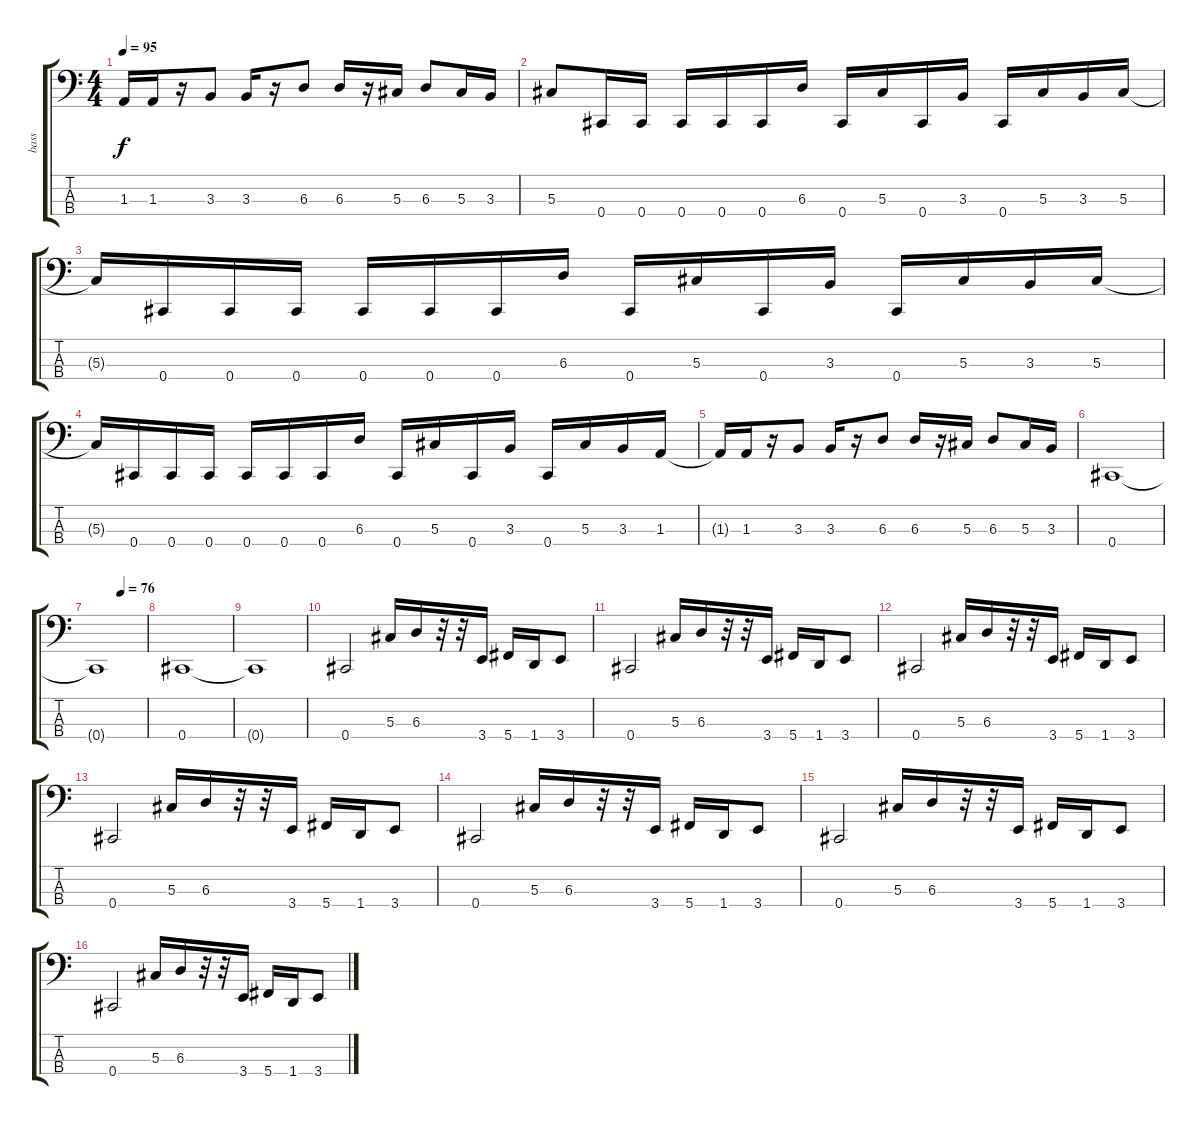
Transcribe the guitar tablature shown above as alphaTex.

\track ("bass" "bass") {instrument electricbasspick}
\staff {score tabs}
\tuning (Gb2 Db2 Ab1 Db1) {hide}
\ts (4 4)
\tempo 95
\clef f4
\ks c
1.3{t}.16{dy f} 1.3.16 r.16 3.3.8 3.3.16 r.16 6.3.8 6.3.16 r.16 5.3.16 6.3.8 5.3.16 3.3.16 |
5.3.8 0.4.16 0.4.16 0.4.16 0.4.16 0.4.16 6.3.16 0.4.16 5.3.16 0.4.16 3.3.16 0.4.16 5.3.16 3.3.16 5.3.16 |
5.3{t}.16 0.4.16 0.4.16 0.4.16 0.4.16 0.4.16 0.4.16 6.3.16 0.4.16 5.3.16 0.4.16 3.3.16 0.4.16 5.3.16 3.3.16 5.3.16 |
5.3{t}.16 0.4.16 0.4.16 0.4.16 0.4.16 0.4.16 0.4.16 6.3.16 0.4.16 5.3.16 0.4.16 3.3.16 0.4.16 5.3.16 3.3.16 1.3.16 |
1.3{t}.16 1.3.16 r.16 3.3.8 3.3.16 r.16 6.3.8 6.3.16 r.16 5.3.16 6.3.8 5.3.16 3.3.16 |
0.4.1 |
\tempo (76 0.5)
0.4{t}.1 |
0.4.1 |
0.4{t}.1 |
0.4.2 5.3.16 6.3.16 r.32 r.32 3.4.16 5.4.16 1.4.16 3.4.8 |
0.4.2 5.3.16 6.3.16 r.32 r.32 3.4.16 5.4.16 1.4.16 3.4.8 |
0.4.2 5.3.16 6.3.16 r.32 r.32 3.4.16 5.4.16 1.4.16 3.4.8 |
0.4.2 5.3.16 6.3.16 r.32 r.32 3.4.16 5.4.16 1.4.16 3.4.8 |
0.4.2 5.3.16 6.3.16 r.32 r.32 3.4.16 5.4.16 1.4.16 3.4.8 |
0.4.2 5.3.16 6.3.16 r.32 r.32 3.4.16 5.4.16 1.4.16 3.4.8 |
0.4.2 5.3.16 6.3.16 r.32 r.32 3.4.16 5.4.16 1.4.16 3.4.8
